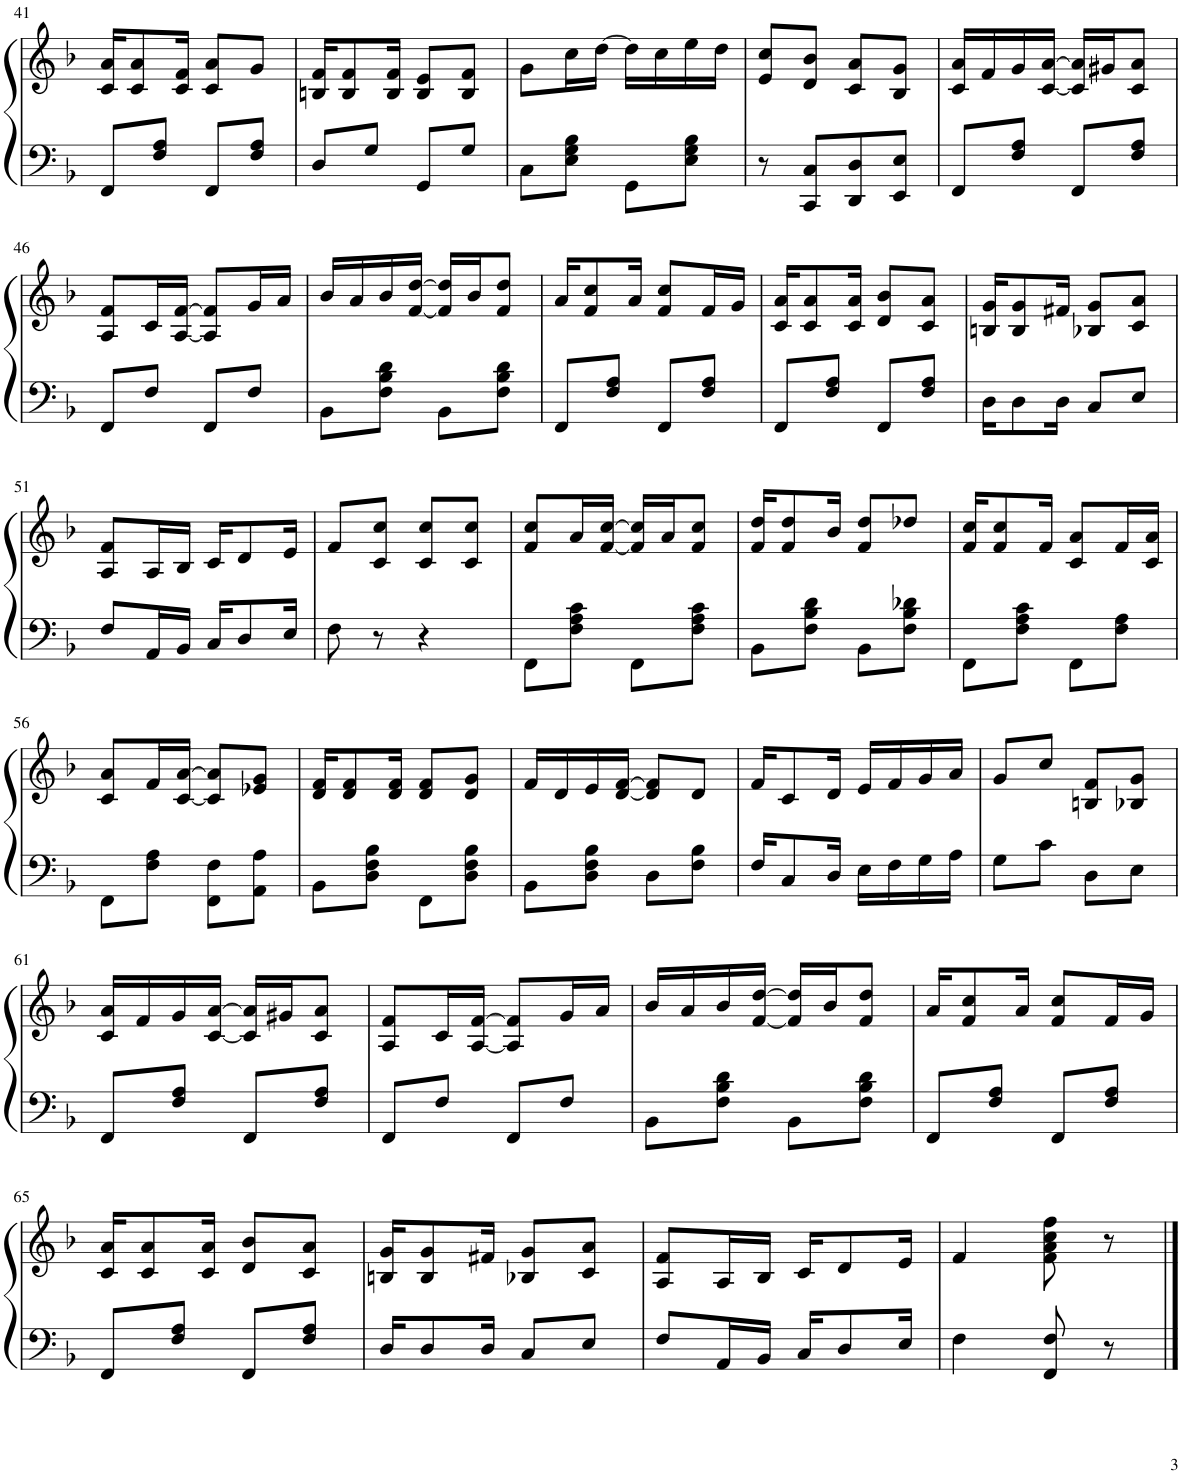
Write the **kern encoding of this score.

**kern	**kern
*part1	*part1
*staff2	*staff1
*I"Piano	*
*I'Pno.	*
!!LO:PB:g=z
*clefF4	*clefG2
*k[b-]	*k[b-]
*M2/4	*M2/4
=41	=41
8FF/L	16c/ 16a/KL
.	8c/ 8a/
8F/ 8A/J	.
.	16c/ 16f/Jk
8FF/L	8c/ 8a/L
8F/ 8A/J	8g/J
=42	=42
8D/L	16Bn/ 16f/KL
.	8B/ 8f/
8G/J	.
.	16B/ 16f/Jk
8GG/L	8B/ 8e/L
8G/J	8B/ 8f/J
=43	=43
8C\L	8g\L
8E\ 8G\ 8B-\J	16cc\L
.	[16dd\JJ
8GG\L	16dd\LL]
.	16cc\
8E\ 8G\ 8B-\J	16ee\
.	16dd\JJ
=44	=44
8r	8e/ 8cc/L
8CC/ 8C/L	8d/ 8b-/J
8DD/ 8D/	8c/ 8a/L
8EE/ 8E/J	8B-/ 8g/J
=45	=45
8FF/L	16c/ 16a/LL
.	16f/
8F/ 8A/J	16g/
.	[16c/ [16a/JJ
8FF/L	16c/] 16a/]LL
.	16g#X/J
8F/ 8A/J	8c/ 8a/J
!!LO:LB:g=z
=46	=46
8FF/L	8A/ 8f/L
8F/J	16c/L
.	[16A/ [16f/JJ
8FF/L	8A/] 8f/]L
8F/J	16g/L
.	16a/JJ
=47	=47
8BB-\L	16b-/LL
.	16a/
8F\ 8B-\ 8d\J	16b-/
.	[16f/ [16dd/JJ
8BB-\L	16f/] 16dd/]LL
.	16b-/J
8F\ 8B-\ 8d\J	8f/ 8dd/J
=48	=48
8FF/L	16a/KL
.	8f/ 8cc/
8F/ 8A/J	.
.	16a/Jk
8FF/L	8f/ 8cc/L
8F/ 8A/J	16f/L
.	16g/JJ
=49	=49
8FF/L	16c/ 16a/KL
.	8c/ 8a/
8F/ 8A/J	.
.	16c/ 16a/Jk
8FF/L	8d/ 8b-/L
8F/ 8A/J	8c/ 8a/J
=50	=50
16D\KL	16Bn/ 16g/KL
8D\	8B/ 8g/
16D\Jk	16f#X/Jk
8C/L	8B-X/ 8g/L
8E/J	8c/ 8a/J
!!LO:LB:g=z
=51	=51
8F/L	8A/ 8f/L
16AA/L	16A/L
16BB-/JJ	16B-/JJ
16C/KL	16c/KL
8D/	8d/
16E/Jk	16e/Jk
=52	=52
8F\	8f/L
8r	8c/ 8cc/J
4r	8c/ 8cc/L
.	8c/ 8cc/J
=53	=53
8FF\L	8f/ 8cc/L
8F\ 8A\ 8c\J	16a/L
.	[16f/ [16cc/JJ
8FF\L	16f/] 16cc/]LL
.	16a/J
8F\ 8A\ 8c\J	8f/ 8cc/J
=54	=54
8BB-\L	16f/ 16dd/KL
.	8f/ 8dd/
8F\ 8B-\ 8d\J	.
.	16b-/Jk
8BB-\L	8f/ 8dd/L
8F\ 8B-\ 8d-X\J	8dd-X/J
=55	=55
8FF\L	16f/ 16cc/KL
.	8f/ 8cc/
8F\ 8A\ 8c\J	.
.	16f/Jk
8FF\L	8c/ 8a/L
8F\ 8A\J	16f/L
.	16c/ 16a/JJ
!!LO:LB:g=z
=56	=56
8FF\L	8c/ 8a/L
8F\ 8A\J	16f/L
.	[16c/ [16a/JJ
8FF\ 8F\L	8c/] 8a/]L
8AA\ 8A\J	8e-X/ 8g/J
=57	=57
8BB-\L	16d/ 16f/KL
.	8d/ 8f/
8D\ 8F\ 8B-\J	.
.	16d/ 16f/Jk
8FF\L	8d/ 8f/L
8D\ 8F\ 8B-\J	8d/ 8g/J
=58	=58
8BB-\L	16f/LL
.	16d/
8D\ 8F\ 8B-\J	16e/
.	[16d/ [16f/JJ
8D\L	8d/] 8f/]L
8F\ 8B-\J	8d/J
=59	=59
16F/KL	16f/KL
8C/	8c/
16D/Jk	16d/Jk
16E\LL	16e/LL
16F\	16f/
16G\	16g/
16A\JJ	16a/JJ
=60	=60
8G\L	8g/L
8c\J	8cc/J
8D\L	8Bn/ 8f/L
8E\J	8B-X/ 8g/J
!!LO:LB:g=z
=61	=61
8FF/L	16c/ 16a/LL
.	16f/
8F/ 8A/J	16g/
.	[16c/ [16a/JJ
8FF/L	16c/] 16a/]LL
.	16g#X/J
8F/ 8A/J	8c/ 8a/J
=62	=62
8FF/L	8A/ 8f/L
8F/J	16c/L
.	[16A/ [16f/JJ
8FF/L	8A/] 8f/]L
8F/J	16g/L
.	16a/JJ
=63	=63
8BB-\L	16b-/LL
.	16a/
8F\ 8B-\ 8d\J	16b-/
.	[16f/ [16dd/JJ
8BB-\L	16f/] 16dd/]LL
.	16b-/J
8F\ 8B-\ 8d\J	8f/ 8dd/J
=64	=64
8FF/L	16a/KL
.	8f/ 8cc/
8F/ 8A/J	.
.	16a/Jk
8FF/L	8f/ 8cc/L
8F/ 8A/J	16f/L
.	16g/JJ
!!LO:LB:g=z
=65	=65
8FF/L	16c/ 16a/KL
.	8c/ 8a/
8F/ 8A/J	.
.	16c/ 16a/Jk
8FF/L	8d/ 8b-/L
8F/ 8A/J	8c/ 8a/J
=66	=66
16D/KL	16Bn/ 16g/KL
8D/	8B/ 8g/
16D/Jk	16f#X/Jk
8C/L	8B-X/ 8g/L
8E/J	8c/ 8a/J
=67	=67
8F/L	8A/ 8f/L
16AA/L	16A/L
16BB-/JJ	16B-/JJ
16C/KL	16c/KL
8D/	8d/
16E/Jk	16e/Jk
=68	=68
4F\	4f/
8FF/ 8F/	8f\ 8a\ 8cc\ 8ff\
8r	8r
==	==
*-	*-
